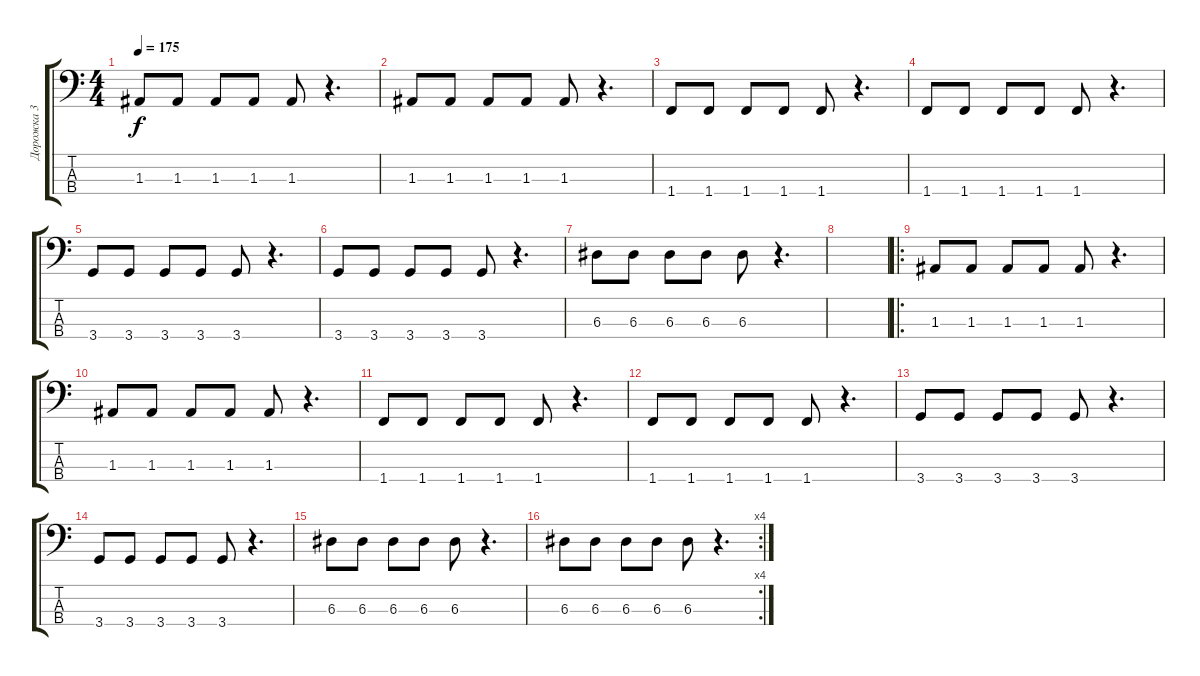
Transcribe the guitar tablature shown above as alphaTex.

\track ("Дорожка 3" "Дорожка 3") {instrument slapbass2}
\staff {score tabs}
\tuning (G2 D2 A1 E1) {hide}
\ts (4 4)
\tempo 175
\clef f4
\ks c
1.3.8{dy f} 1.3.8 1.3.8 1.3.8 1.3.8 r.4{d} |
1.3.8 1.3.8 1.3.8 1.3.8 1.3.8 r.4{d} |
1.4.8 1.4.8 1.4.8 1.4.8 1.4.8 r.4{d} |
1.4.8 1.4.8 1.4.8 1.4.8 1.4.8 r.4{d} |
3.4.8 3.4.8 3.4.8 3.4.8 3.4.8 r.4{d} |
3.4.8 3.4.8 3.4.8 3.4.8 3.4.8 r.4{d} |
6.3.8 6.3.8 6.3.8 6.3.8 6.3.8 r.4{d} |
|
\ro
1.3.8 1.3.8 1.3.8 1.3.8 1.3.8 r.4{d} |
1.3.8 1.3.8 1.3.8 1.3.8 1.3.8 r.4{d} |
1.4.8 1.4.8 1.4.8 1.4.8 1.4.8 r.4{d} |
1.4.8 1.4.8 1.4.8 1.4.8 1.4.8 r.4{d} |
3.4.8 3.4.8 3.4.8 3.4.8 3.4.8 r.4{d} |
3.4.8 3.4.8 3.4.8 3.4.8 3.4.8 r.4{d} |
6.3.8 6.3.8 6.3.8 6.3.8 6.3.8 r.4{d} |
\rc 4
6.3.8 6.3.8 6.3.8 6.3.8 6.3.8 r.4{d}
